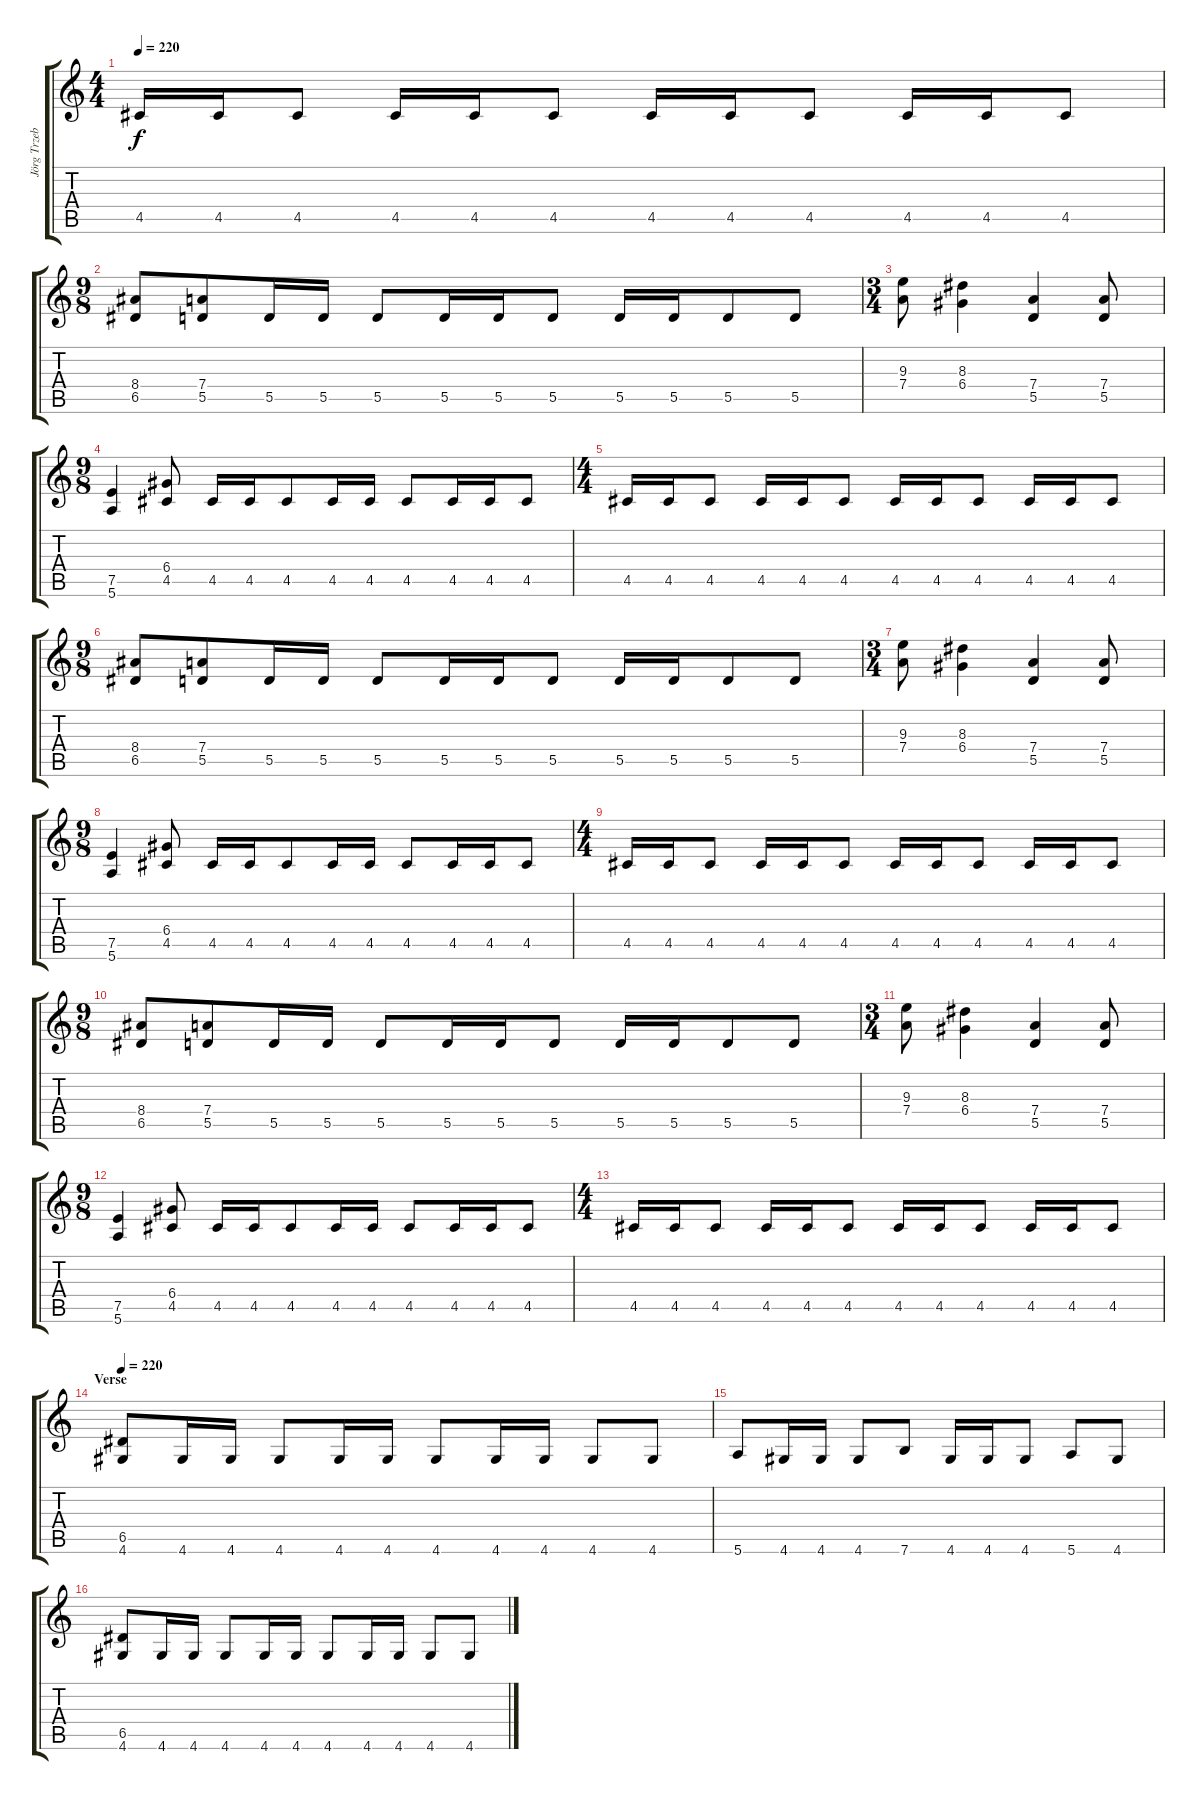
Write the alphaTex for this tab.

\track ("Jörg Trzebiatowski" "Jörg Trzeb") {instrument distortionguitar}
\staff {score tabs}
\tuning (E4 B3 G3 D3 A2 E2) {hide}
\ts (4 4)
\tempo 220
\clef g2
\ks c
4.5.16{dy f} 4.5.16 4.5.8 4.5.16 4.5.16 4.5.8 4.5.16 4.5.16 4.5.8 4.5.16 4.5.16 4.5.8 |
\ts (9 8)
(8.4 6.5).8 (7.4 5.5).8 5.5.16 5.5.16 5.5.8 5.5.16 5.5.16 5.5.8 5.5.16 5.5.16 5.5.8 5.5.8 |
\ts (3 4)
(9.3 7.4).8 (8.3 6.4).4 (7.4 5.5).4 (7.4 5.5).8 |
\ts (9 8)
(7.5 5.6).4 (6.4 4.5).8 4.5.16 4.5.16 4.5.8 4.5.16 4.5.16 4.5.8 4.5.16 4.5.16 4.5.8 |
\ts (4 4)
4.5.16 4.5.16 4.5.8 4.5.16 4.5.16 4.5.8 4.5.16 4.5.16 4.5.8 4.5.16 4.5.16 4.5.8 |
\ts (9 8)
(8.4 6.5).8 (7.4 5.5).8 5.5.16 5.5.16 5.5.8 5.5.16 5.5.16 5.5.8 5.5.16 5.5.16 5.5.8 5.5.8 |
\ts (3 4)
(9.3 7.4).8 (8.3 6.4).4 (7.4 5.5).4 (7.4 5.5).8 |
\ts (9 8)
(7.5 5.6).4 (6.4 4.5).8 4.5.16 4.5.16 4.5.8 4.5.16 4.5.16 4.5.8 4.5.16 4.5.16 4.5.8 |
\ts (4 4)
4.5.16 4.5.16 4.5.8 4.5.16 4.5.16 4.5.8 4.5.16 4.5.16 4.5.8 4.5.16 4.5.16 4.5.8 |
\ts (9 8)
(8.4 6.5).8 (7.4 5.5).8 5.5.16 5.5.16 5.5.8 5.5.16 5.5.16 5.5.8 5.5.16 5.5.16 5.5.8 5.5.8 |
\ts (3 4)
(9.3 7.4).8 (8.3 6.4).4 (7.4 5.5).4 (7.4 5.5).8 |
\ts (9 8)
(7.5 5.6).4 (6.4 4.5).8 4.5.16 4.5.16 4.5.8 4.5.16 4.5.16 4.5.8 4.5.16 4.5.16 4.5.8 |
\ts (4 4)
4.5.16 4.5.16 4.5.8 4.5.16 4.5.16 4.5.8 4.5.16 4.5.16 4.5.8 4.5.16 4.5.16 4.5.8 |
\section ("" "Verse")
\tempo 220
(6.5 4.6).8 4.6.16 4.6.16 4.6.8 4.6.16 4.6.16 4.6.8 4.6.16 4.6.16 4.6.8 4.6.8 |
5.6.8 4.6.16 4.6.16 4.6.8 7.6.8 4.6.16 4.6.16 4.6.8 5.6.8 4.6.8 |
(6.5 4.6).8 4.6.16 4.6.16 4.6.8 4.6.16 4.6.16 4.6.8 4.6.16 4.6.16 4.6.8 4.6.8
